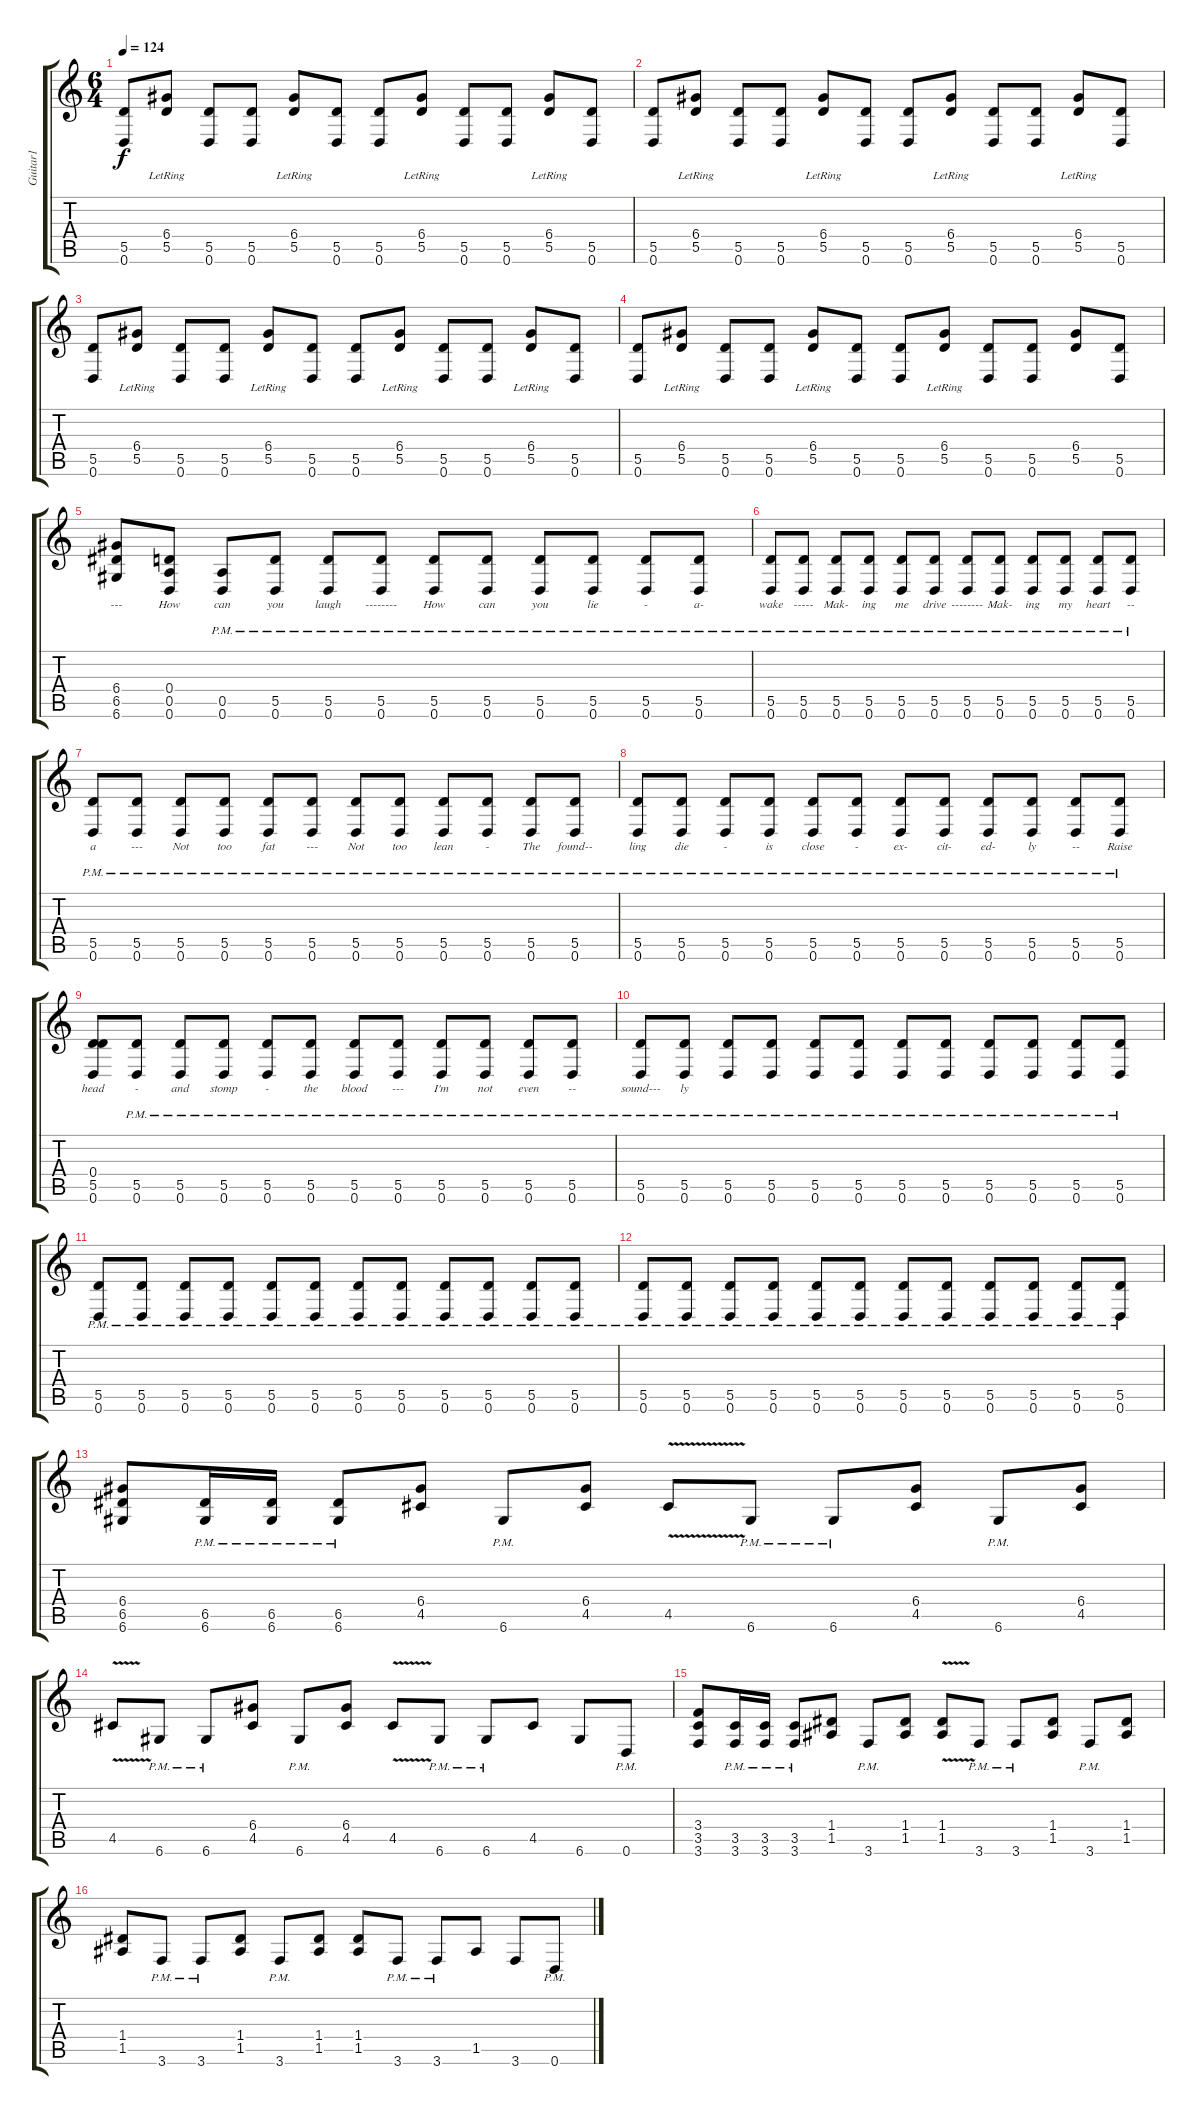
\track ("Guitar1" "Guitar1") {instrument overdrivenguitar}
\staff {score tabs}
\tuning (E4 B3 G3 D3 A2 D2) {hide}
\ts (6 4)
\tempo 124
\clef g2
\ks c
(5.5 0.6).8{dy f} (6.4{lr} 5.5).8 (5.5 0.6).8 (5.5 0.6).8 (6.4{lr} 5.5).8 (5.5 0.6).8 (5.5 0.6).8 (6.4{lr} 5.5).8 (5.5 0.6).8 (5.5 0.6).8 (6.4{lr} 5.5).8 (5.5 0.6).8 |
(5.5 0.6).8 (6.4{lr} 5.5).8 (5.5 0.6).8 (5.5 0.6).8 (6.4{lr} 5.5).8 (5.5 0.6).8 (5.5 0.6).8 (6.4{lr} 5.5).8 (5.5 0.6).8 (5.5 0.6).8 (6.4{lr} 5.5).8 (5.5 0.6).8 |
(5.5 0.6).8 (6.4{lr} 5.5).8 (5.5 0.6).8 (5.5 0.6).8 (6.4{lr} 5.5).8 (5.5 0.6).8 (5.5 0.6).8 (6.4{lr} 5.5).8 (5.5 0.6).8 (5.5 0.6).8 (6.4{lr} 5.5).8 (5.5 0.6).8 |
(5.5 0.6).8 (6.4{lr} 5.5).8 (5.5 0.6).8 (5.5 0.6).8 (6.4{lr} 5.5).8 (5.5 0.6).8 (5.5 0.6).8 (6.4{lr} 5.5).8 (5.5 0.6).8 (5.5 0.6).8 (6.4 5.5).8 (5.5 0.6).8 |
(6.4 6.5 6.6).8{lyrics (0 "") lyrics (1 "---") lyrics (2 "") lyrics (3 "") lyrics (4 "")} (0.4 0.5 0.6).8{lyrics (0 "") lyrics (1 "How") lyrics (2 "") lyrics (3 "") lyrics (4 "")} (0.5{pm} 0.6{pm}).8{lyrics (0 "") lyrics (1 "can") lyrics (2 "") lyrics (3 "") lyrics (4 "")} (5.5{pm} 0.6{pm}).8{lyrics (0 "") lyrics (1 "you") lyrics (2 "") lyrics (3 "") lyrics (4 "")} (5.5{pm} 0.6{pm}).8{lyrics (0 "") lyrics (1 "laugh") lyrics (2 "") lyrics (3 "") lyrics (4 "")} (5.5{pm} 0.6{pm}).8{lyrics (0 "") lyrics (1 "--------") lyrics (2 "") lyrics (3 "") lyrics (4 "")} (5.5{pm} 0.6{pm}).8{lyrics (0 "") lyrics (1 "How") lyrics (2 "") lyrics (3 "") lyrics (4 "")} (5.5{pm} 0.6{pm}).8{lyrics (0 "") lyrics (1 "can") lyrics (2 "") lyrics (3 "") lyrics (4 "")} (5.5{pm} 0.6{pm}).8{lyrics (0 "") lyrics (1 "you") lyrics (2 "") lyrics (3 "") lyrics (4 "")} (5.5{pm} 0.6{pm}).8{lyrics (0 "") lyrics (1 "lie") lyrics (2 "") lyrics (3 "") lyrics (4 "")} (5.5{pm} 0.6{pm}).8{lyrics (0 "") lyrics (1 "-") lyrics (2 "") lyrics (3 "") lyrics (4 "")} (5.5{pm} 0.6{pm}).8{lyrics (0 "") lyrics (1 "a-") lyrics (2 "") lyrics (3 "") lyrics (4 "")} |
(5.5{pm} 0.6{pm}).8{lyrics (0 "") lyrics (1 "wake") lyrics (2 "") lyrics (3 "") lyrics (4 "")} (5.5{pm} 0.6{pm}).8{lyrics (0 "") lyrics (1 "-----") lyrics (2 "") lyrics (3 "") lyrics (4 "")} (5.5{pm} 0.6{pm}).8{lyrics (0 "") lyrics (1 "Mak-") lyrics (2 "") lyrics (3 "") lyrics (4 "")} (5.5{pm} 0.6{pm}).8{lyrics (0 "") lyrics (1 "ing") lyrics (2 "") lyrics (3 "") lyrics (4 "")} (5.5{pm} 0.6{pm}).8{lyrics (0 "") lyrics (1 "me") lyrics (2 "") lyrics (3 "") lyrics (4 "")} (5.5{pm} 0.6{pm}).8{lyrics (0 "") lyrics (1 "drive") lyrics (2 "") lyrics (3 "") lyrics (4 "")} (5.5{pm} 0.6{pm}).8{lyrics (0 "") lyrics (1 "--------") lyrics (2 "") lyrics (3 "") lyrics (4 "")} (5.5{pm} 0.6{pm}).8{lyrics (0 "") lyrics (1 "Mak-") lyrics (2 "") lyrics (3 "") lyrics (4 "")} (5.5{pm} 0.6{pm}).8{lyrics (0 "") lyrics (1 "ing") lyrics (2 "") lyrics (3 "") lyrics (4 "")} (5.5{pm} 0.6{pm}).8{lyrics (0 "") lyrics (1 "my") lyrics (2 "") lyrics (3 "") lyrics (4 "")} (5.5{pm} 0.6{pm}).8{lyrics (0 "") lyrics (1 "heart") lyrics (2 "") lyrics (3 "") lyrics (4 "")} (5.5{pm} 0.6{pm}).8{lyrics (0 "") lyrics (1 "--") lyrics (2 "") lyrics (3 "") lyrics (4 "")} |
(5.5{pm} 0.6{pm}).8{lyrics (0 "") lyrics (1 "a") lyrics (2 "") lyrics (3 "") lyrics (4 "")} (5.5{pm} 0.6{pm}).8{lyrics (0 "") lyrics (1 "---") lyrics (2 "") lyrics (3 "") lyrics (4 "")} (5.5{pm} 0.6{pm}).8{lyrics (0 "") lyrics (1 "Not") lyrics (2 "") lyrics (3 "") lyrics (4 "")} (5.5{pm} 0.6{pm}).8{lyrics (0 "") lyrics (1 "too") lyrics (2 "") lyrics (3 "") lyrics (4 "")} (5.5{pm} 0.6{pm}).8{lyrics (0 "") lyrics (1 "fat") lyrics (2 "") lyrics (3 "") lyrics (4 "")} (5.5{pm} 0.6{pm}).8{lyrics (0 "") lyrics (1 "---") lyrics (2 "") lyrics (3 "") lyrics (4 "")} (5.5{pm} 0.6{pm}).8{lyrics (0 "") lyrics (1 "Not") lyrics (2 "") lyrics (3 "") lyrics (4 "")} (5.5{pm} 0.6{pm}).8{lyrics (0 "") lyrics (1 "too") lyrics (2 "") lyrics (3 "") lyrics (4 "")} (5.5{pm} 0.6{pm}).8{lyrics (0 "") lyrics (1 "lean") lyrics (2 "") lyrics (3 "") lyrics (4 "")} (5.5{pm} 0.6{pm}).8{lyrics (0 "") lyrics (1 "-") lyrics (2 "") lyrics (3 "") lyrics (4 "")} (5.5{pm} 0.6{pm}).8{lyrics (0 "") lyrics (1 "The") lyrics (2 "") lyrics (3 "") lyrics (4 "")} (5.5{pm} 0.6{pm}).8{lyrics (0 "") lyrics (1 "found--") lyrics (2 "") lyrics (3 "") lyrics (4 "")} |
(5.5{pm} 0.6{pm}).8{lyrics (0 "") lyrics (1 "ling") lyrics (2 "") lyrics (3 "") lyrics (4 "")} (5.5{pm} 0.6{pm}).8{lyrics (0 "") lyrics (1 "die") lyrics (2 "") lyrics (3 "") lyrics (4 "")} (5.5{pm} 0.6{pm}).8{lyrics (0 "") lyrics (1 "-") lyrics (2 "") lyrics (3 "") lyrics (4 "")} (5.5{pm} 0.6{pm}).8{lyrics (0 "") lyrics (1 "is") lyrics (2 "") lyrics (3 "") lyrics (4 "")} (5.5{pm} 0.6{pm}).8{lyrics (0 "") lyrics (1 "close") lyrics (2 "") lyrics (3 "") lyrics (4 "")} (5.5{pm} 0.6{pm}).8{lyrics (0 "") lyrics (1 "-") lyrics (2 "") lyrics (3 "") lyrics (4 "")} (5.5{pm} 0.6{pm}).8{lyrics (0 "") lyrics (1 "ex-") lyrics (2 "") lyrics (3 "") lyrics (4 "")} (5.5{pm} 0.6{pm}).8{lyrics (0 "") lyrics (1 "cit-") lyrics (2 "") lyrics (3 "") lyrics (4 "")} (5.5{pm} 0.6{pm}).8{lyrics (0 "") lyrics (1 "ed-") lyrics (2 "") lyrics (3 "") lyrics (4 "")} (5.5{pm} 0.6{pm}).8{lyrics (0 "") lyrics (1 "ly") lyrics (2 "") lyrics (3 "") lyrics (4 "")} (5.5{pm} 0.6{pm}).8{lyrics (0 "") lyrics (1 "--") lyrics (2 "") lyrics (3 "") lyrics (4 "")} (5.5{pm} 0.6{pm}).8{lyrics (0 "") lyrics (1 "Raise") lyrics (2 "") lyrics (3 "") lyrics (4 "")} |
(0.4 5.5 0.6).8{lyrics (0 "") lyrics (1 "head") lyrics (2 "") lyrics (3 "") lyrics (4 "")} (5.5{pm} 0.6{pm}).8{lyrics (0 "") lyrics (1 "-") lyrics (2 "") lyrics (3 "") lyrics (4 "")} (5.5{pm} 0.6{pm}).8{lyrics (0 "") lyrics (1 "and") lyrics (2 "") lyrics (3 "") lyrics (4 "")} (5.5{pm} 0.6{pm}).8{lyrics (0 "") lyrics (1 "stomp") lyrics (2 "") lyrics (3 "") lyrics (4 "")} (5.5{pm} 0.6{pm}).8{lyrics (0 "") lyrics (1 "-") lyrics (2 "") lyrics (3 "") lyrics (4 "")} (5.5{pm} 0.6{pm}).8{lyrics (0 "") lyrics (1 "the") lyrics (2 "") lyrics (3 "") lyrics (4 "")} (5.5{pm} 0.6{pm}).8{lyrics (0 "") lyrics (1 "blood") lyrics (2 "") lyrics (3 "") lyrics (4 "")} (5.5{pm} 0.6{pm}).8{lyrics (0 "") lyrics (1 "---") lyrics (2 "") lyrics (3 "") lyrics (4 "")} (5.5{pm} 0.6{pm}).8{lyrics (0 "") lyrics (1 "I'm") lyrics (2 "") lyrics (3 "") lyrics (4 "")} (5.5{pm} 0.6{pm}).8{lyrics (0 "") lyrics (1 "not") lyrics (2 "") lyrics (3 "") lyrics (4 "")} (5.5{pm} 0.6{pm}).8{lyrics (0 "") lyrics (1 "even") lyrics (2 "") lyrics (3 "") lyrics (4 "")} (5.5{pm} 0.6{pm}).8{lyrics (0 "") lyrics (1 "--") lyrics (2 "") lyrics (3 "") lyrics (4 "")} |
(5.5{pm} 0.6{pm}).8{lyrics (0 "") lyrics (1 "sound---") lyrics (2 "") lyrics (3 "") lyrics (4 "")} (5.5{pm} 0.6{pm}).8{lyrics (0 "") lyrics (1 "ly") lyrics (2 "") lyrics (3 "") lyrics (4 "")} (5.5{pm} 0.6{pm}).8 (5.5{pm} 0.6{pm}).8 (5.5{pm} 0.6{pm}).8 (5.5{pm} 0.6{pm}).8 (5.5{pm} 0.6{pm}).8 (5.5{pm} 0.6{pm}).8 (5.5{pm} 0.6{pm}).8 (5.5{pm} 0.6{pm}).8 (5.5{pm} 0.6{pm}).8 (5.5{pm} 0.6{pm}).8 |
(5.5{pm} 0.6{pm}).8 (5.5{pm} 0.6{pm}).8 (5.5{pm} 0.6{pm}).8 (5.5{pm} 0.6{pm}).8 (5.5{pm} 0.6{pm}).8 (5.5{pm} 0.6{pm}).8 (5.5{pm} 0.6{pm}).8 (5.5{pm} 0.6{pm}).8 (5.5{pm} 0.6{pm}).8 (5.5{pm} 0.6{pm}).8 (5.5{pm} 0.6{pm}).8 (5.5{pm} 0.6{pm}).8 |
(5.5{pm} 0.6{pm}).8 (5.5{pm} 0.6{pm}).8 (5.5{pm} 0.6{pm}).8 (5.5{pm} 0.6{pm}).8 (5.5{pm} 0.6{pm}).8 (5.5{pm} 0.6{pm}).8 (5.5{pm} 0.6{pm}).8 (5.5{pm} 0.6{pm}).8 (5.5{pm} 0.6{pm}).8 (5.5{pm} 0.6{pm}).8 (5.5{pm} 0.6{pm}).8 (5.5{pm} 0.6{pm}).8 |
(6.4 6.5 6.6).8 (6.5{pm} 6.6{pm}).16 (6.5{pm} 6.6{pm}).16 (6.5{pm} 6.6{pm}).8 (6.4 4.5).8 6.6{pm}.8 (6.4 4.5).8 4.5{v}.8 6.6{pm}.8 6.6{pm}.8 (6.4 4.5).8 6.6{pm}.8 (6.4 4.5).8 |
4.5{v}.8 6.6{pm}.8 6.6{pm}.8 (6.4 4.5).8 6.6{pm}.8 (6.4 4.5).8 4.5{v}.8 6.6{pm}.8 6.6{pm}.8 4.5.8 6.6.8 0.6{pm}.8 |
(3.4 3.5 3.6).8 (3.5{pm} 3.6{pm}).16 (3.5{pm} 3.6{pm}).16 (3.5{pm} 3.6{pm}).8 (1.4 1.5).8 3.6{pm}.8 (1.4 1.5).8 (1.4 1.5{v}).8 3.6{pm}.8 3.6{pm}.8 (1.4 1.5).8 3.6{pm}.8 (1.4 1.5).8 |
(1.4 1.5).8 3.6{pm}.8 3.6{pm}.8 (1.4 1.5).8 3.6{pm}.8 (1.4 1.5).8 (1.4 1.5).8 3.6{pm}.8 3.6{pm}.8 1.5.8 3.6.8 0.6{pm}.8
